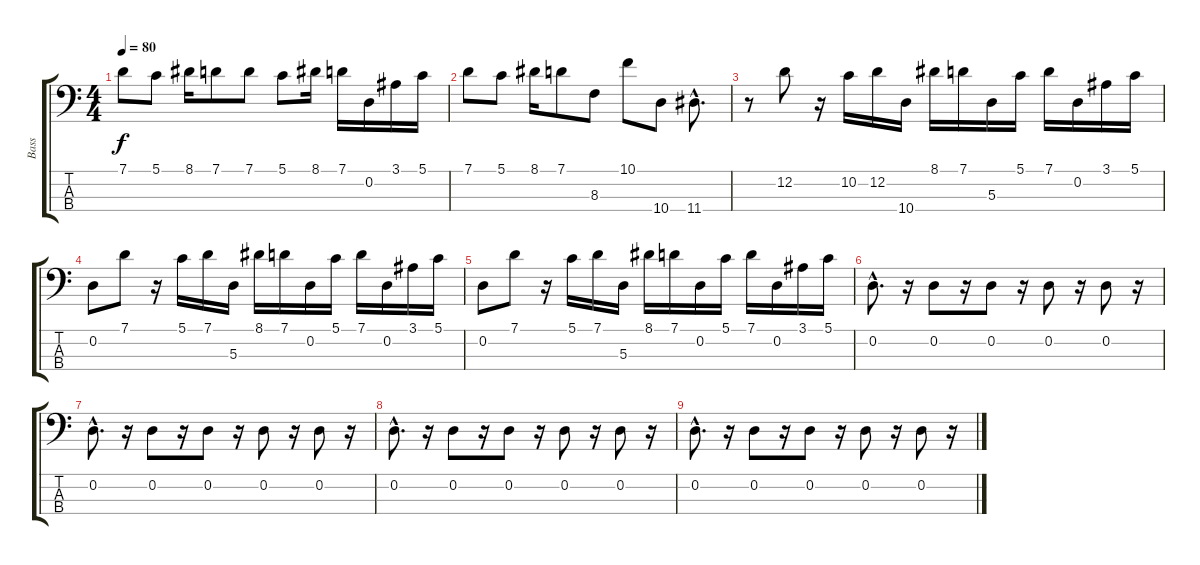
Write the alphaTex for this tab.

\track ("Bass" "Bass") {instrument electricbasspick}
\staff {score tabs}
\tuning (G2 D2 A1 E1) {hide}
\ts (4 4)
\tempo 80
\clef f4
\ks c
7.1.8{dy f} 5.1.8 8.1.16 7.1.8 7.1.8 5.1.8 8.1.16 7.1.16 0.2.16 3.1.16 5.1.16 |
7.1.8 5.1.8 8.1.16 7.1.8 8.3.8 10.1.8 10.4.8 11.4{hac}.8{d} |
r.8 12.2.8 r.16 10.2.16 12.2.16 10.4.16 8.1.16 7.1.16 5.3.16 5.1.16 7.1.16 0.2.16 3.1.16 5.1.16 |
0.2.8 7.1.8 r.16 5.1.16 7.1.16 5.3.16 8.1.16 7.1.16 0.2.16 5.1.16 7.1.16 0.2.16 3.1.16 5.1.16 |
0.2.8 7.1.8 r.16 5.1.16 7.1.16 5.3.16 8.1.16 7.1.16 0.2.16 5.1.16 7.1.16 0.2.16 3.1.16 5.1.16 |
0.2{hac}.8{d} r.16 0.2.8 r.16 0.2.8 r.16 0.2.8 r.16 0.2.8 r.16 |
0.2{hac}.8{d} r.16 0.2.8 r.16 0.2.8 r.16 0.2.8 r.16 0.2.8 r.16 |
0.2{hac}.8{d} r.16 0.2.8 r.16 0.2.8 r.16 0.2.8 r.16 0.2.8 r.16 |
0.2{hac}.8{d} r.16 0.2.8 r.16 0.2.8 r.16 0.2.8 r.16 0.2.8 r.16
